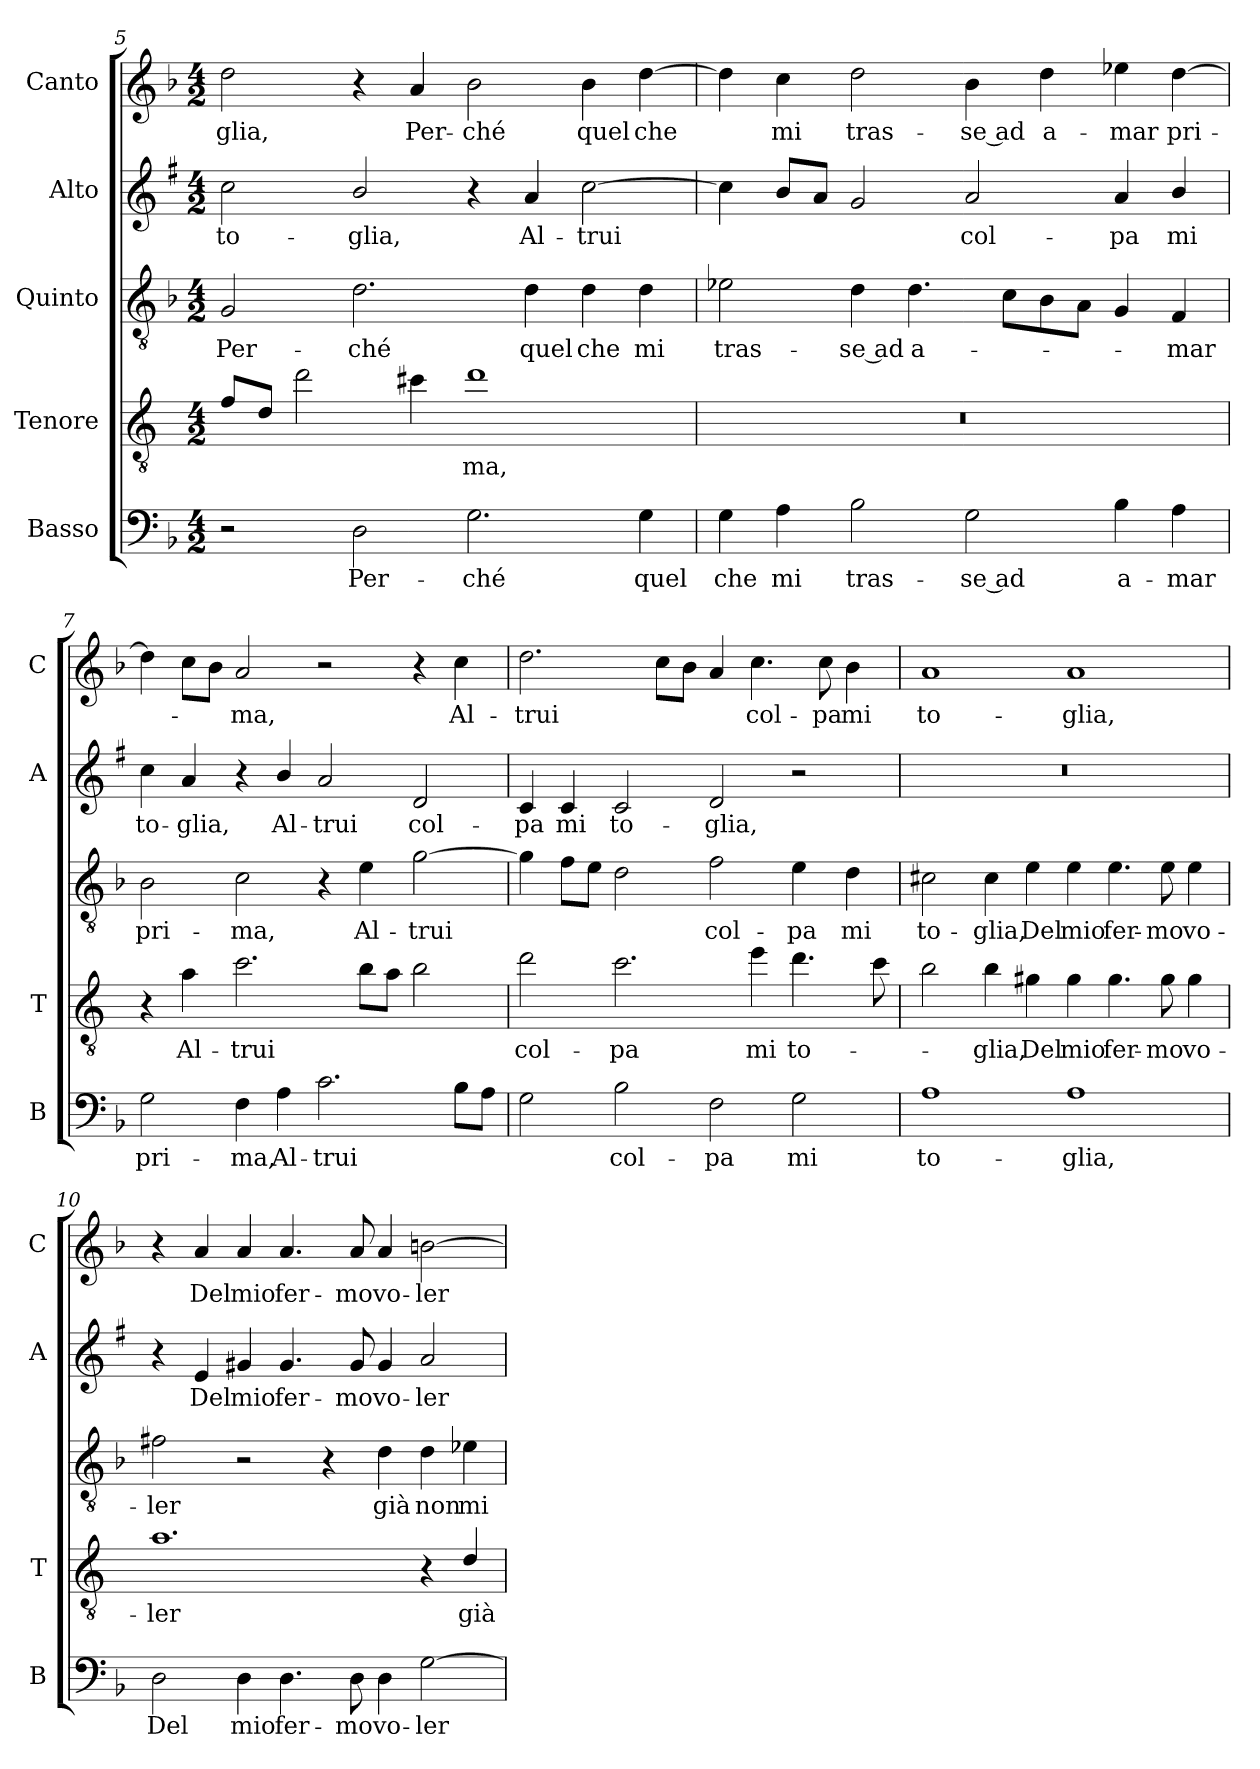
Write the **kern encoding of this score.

**kern	**text	**kern	**text	**kern	**text	**kern	**text	**kern	**text
*part5	*part5	*part4	*part4	*part3	*part3	*part2	*part2	*part1	*part1
*staff5	*staff5	*staff4	*staff4	*staff3	*staff3	*staff2	*staff2	*staff1	*staff1
*I"Basso	*	*I"Tenore	*	*I"Quinto	*	*I"Alto	*	*I"Canto	*
*I'B	*	*I'T	*	*	*	*I'A	*	*I'C	*
*clefF4	*	*clefGv2	*	*clefGv2	*	*clefG2	*	*clefG2	*
*	*	*ITrd4c7	*	*	*	*ITrd1c2	*	*	*
*k[b-]	*	*k[b-]	*	*k[b-]	*	*k[b-]	*	*k[b-]	*
*F:	*	*F:	*	*F:	*	*F:	*	*F:	*
*M4/2	*	*M4/2	*	*M4/2	*	*M4/2	*	*M4/2	*
=5	=5	=5	=5	=5	=5	=5	=5	=5	=5
!	!	!	!	!	!LO:LY:b	!	!LO:LY:b	!	!LO:LY:b
2r	.	8B-/L	.	2G/	Per-	2b-\	to-	2dd\	-glia,
.	.	8G/J	.	.	.	.	.	.	.
.	.	2g\	.	.	.	.	.	.	.
!	!LO:LY:b	!	!	!	!LO:LY:b	!	!LO:LY:b	!	!
2D\	Per-	.	.	2.d\	-ché	2a/	-glia,	4r	.
!	!	!	!	!	!	!	!	!	!LO:LY:b
.	.	4f#X\	.	.	.	.	.	4a/	Per-
!	!LO:LY:b	!	!LO:LY:b	!	!	!	!	!	!LO:LY:b
2.G\	-ché	1g	-ma,	.	.	4r	.	2b-\	-ché
!	!	!	!	!	!LO:LY:b	!	!LO:LY:b	!	!
.	.	.	.	4d\	quel	4g/	Al-	.	.
!	!	!	!	!	!LO:LY:b	!	!LO:LY:b	!	!LO:LY:b
.	.	.	.	4d\	che	[2b-\	-trui	4b-\	quel
!	!LO:LY:b	!	!	!	!LO:LY:b	!	!	!	!LO:LY:b
4G\	quel	.	.	4d\	mi	.	.	[4dd\	che
=6	=6	=6	=6	=6	=6	=6	=6	=6	=6
!	!LO:LY:b	!	!	!	!LO:LY:b	!	!	!	!
4G\	che	0r	.	2e-X\	tras-	4b-\]	.	4dd\]	.
!	!LO:LY:b	!	!	!	!	!	!	!	!LO:LY:b
4A\	mi	.	.	.	.	8a/L	.	4cc\	mi
.	.	.	.	.	.	8g/J	.	.	.
!	!LO:LY:b	!	!	!	!LO:LY:b	!	!	!	!LO:LY:b
2B-\	tras-	.	.	4d\	-se ad	2f/	.	2dd\	tras-
!	!	!	!	!	!LO:LY:b	!	!	!	!
.	.	.	.	4.d\	a-	.	.	.	.
!	!LO:LY:b	!	!	!	!	!	!LO:LY:b	!	!LO:LY:b
2G\	-se ad	.	.	.	.	2g/	col-	4b-\	-se ad
.	.	.	.	8c\L	.	.	.	.	.
!	!	!	!	!	!	!	!	!	!LO:LY:b
.	.	.	.	8B-\	.	.	.	4dd\	a-
.	.	.	.	8A\J	.	.	.	.	.
!	!LO:LY:b	!	!	!	!	!	!LO:LY:b	!	!LO:LY:b
4B-\	a-	.	.	4G/	.	4g/	-pa	4ee-X\	-mar
!	!LO:LY:b	!	!	!	!LO:LY:b	!	!LO:LY:b	!	!LO:LY:b
4A\	-mar	.	.	4F/	-mar	4a/	mi	[4dd\	pri-
!!LO:PB:g=z
=7	=7	=7	=7	=7	=7	=7	=7	=7	=7
!	!LO:LY:b	!	!	!	!LO:LY:b	!	!LO:LY:b	!	!
2G\	pri-	4r	.	2B-\	pri-	4b-\	to-	4dd\]	.
!	!	!	!LO:LY:b	!	!	!	!LO:LY:b	!	!
.	.	4d\	Al-	.	.	4g/	-glia,	8cc\L	.
.	.	.	.	.	.	.	.	8b-\J	.
!	!LO:LY:b	!	!LO:LY:b	!	!LO:LY:b	!	!	!	!LO:LY:b
4F\	-ma,	2.f\	-trui	2c\	-ma,	4r	.	2a/	-ma,
!	!LO:LY:b	!	!	!	!	!	!LO:LY:b	!	!
4A\	Al-	.	.	.	.	4a/	Al-	.	.
!	!LO:LY:b	!	!	!	!	!	!LO:LY:b	!	!
2.c\	-trui	.	.	4r	.	2g/	-trui	2r	.
!	!	!	!	!	!LO:LY:b	!	!	!	!
.	.	8e\L	.	4e\	Al-	.	.	.	.
.	.	8d\J	.	.	.	.	.	.	.
!	!	!	!	!	!LO:LY:b	!	!LO:LY:b	!	!
.	.	2e\	.	[2g\	-trui	2c/	col-	4r	.
!	!	!	!	!	!	!	!	!	!LO:LY:b
8B-\L	.	.	.	.	.	.	.	4cc\	Al-
8A\J	.	.	.	.	.	.	.	.	.
=8	=8	=8	=8	=8	=8	=8	=8	=8	=8
!	!	!	!LO:LY:b	!	!	!	!LO:LY:b	!	!LO:LY:b
2G\	.	2g\	col-	4g\]	.	4B-/	-pa	2.dd\	-trui
!	!	!	!	!	!	!	!LO:LY:b	!	!
.	.	.	.	8f\L	.	4B-/	mi	.	.
.	.	.	.	8e\J	.	.	.	.	.
!	!LO:LY:b	!	!LO:LY:b	!	!	!	!LO:LY:b	!	!
2B-\	col-	2.f\	-pa	2d\	.	2B-/	to-	.	.
.	.	.	.	.	.	.	.	8cc\L	.
.	.	.	.	.	.	.	.	8b-\J	.
!	!LO:LY:b	!	!	!	!LO:LY:b	!	!LO:LY:b	!	!
2F\	-pa	.	.	2f\	col-	2c/	-glia,	4a/	.
!	!	!	!LO:LY:b	!	!	!	!	!	!LO:LY:b
.	.	4a\	mi	.	.	.	.	4.cc\	col-
!	!LO:LY:b	!	!LO:LY:b	!	!LO:LY:b	!	!	!	!
2G\	mi	4.g\	to-	4e\	-pa	2r	.	.	.
!	!	!	!	!	!	!	!	!	!LO:LY:b
.	.	.	.	.	.	.	.	8cc\	-pa
!	!	!	!	!	!LO:LY:b	!	!	!	!LO:LY:b
.	.	.	.	4d\	mi	.	.	4b-\	mi
.	.	8f\	.	.	.	.	.	.	.
=9	=9	=9	=9	=9	=9	=9	=9	=9	=9
!	!LO:LY:b	!	!	!	!LO:LY:b	!	!	!	!LO:LY:b
1A	to-	2e\	.	2c#X\	to-	0r	.	1a	to-
!	!	!	!LO:LY:b	!	!LO:LY:b	!	!	!	!
.	.	4e\	-glia,	4c#\	-glia,	.	.	.	.
!	!	!	!LO:LY:b	!	!LO:LY:b	!	!	!	!
.	.	4c#X\	Del	4e\	Del	.	.	.	.
!	!LO:LY:b	!	!LO:LY:b	!	!LO:LY:b	!	!	!	!LO:LY:b
1A	-glia,	4c#\	mio	4e\	mio	.	.	1a	-glia,
!	!	!	!LO:LY:b	!	!LO:LY:b	!	!	!	!
.	.	4.c#\	fer-	4.e\	fer-	.	.	.	.
!	!	!	!LO:LY:b	!	!LO:LY:b	!	!	!	!
.	.	8c#\	-mo	8e\	-mo	.	.	.	.
!	!	!	!LO:LY:b	!	!LO:LY:b	!	!	!	!
.	.	4c#\	vo-	4e\	vo-	.	.	.	.
!!LO:LB:g=z
=10	=10	=10	=10	=10	=10	=10	=10	=10	=10
!	!LO:LY:b	!	!LO:LY:b	!	!LO:LY:b	!	!	!	!
2D\	Del	1.d	-ler	2f#X\	-ler	4r	.	4r	.
!	!	!	!	!	!	!	!LO:LY:b	!	!LO:LY:b
.	.	.	.	.	.	4d/	Del	4a/	Del
!	!LO:LY:b	!	!	!	!	!	!LO:LY:b	!	!LO:LY:b
4D\	mio	.	.	2r	.	4f#X/	mio	4a/	mio
!	!LO:LY:b	!	!	!	!	!	!LO:LY:b	!	!LO:LY:b
4.D\	fer-	.	.	.	.	4.f#/	fer-	4.a/	fer-
.	.	.	.	4r	.	.	.	.	.
!	!LO:LY:b	!	!	!	!	!	!LO:LY:b	!	!LO:LY:b
8D\	-mo	.	.	.	.	8f#/	-mo	8a/	-mo
!	!LO:LY:b	!	!	!	!LO:LY:b	!	!LO:LY:b	!	!LO:LY:b
4D\	vo-	.	.	4d\	già	4f#/	vo-	4a/	vo-
!	!LO:LY:b	!	!	!	!LO:LY:b	!	!LO:LY:b	!	!LO:LY:b
[2G\	-ler	4r	.	4d\	non	2g/	-ler	[2bn\	-ler
!	!	!	!LO:LY:b	!	!LO:LY:b	!	!	!	!
.	.	4G/	già	4e-X\	mi	.	.	.	.
=	=	=	=	=	=	=	=	=	=
*-	*-	*-	*-	*-	*-	*-	*-	*-	*-
